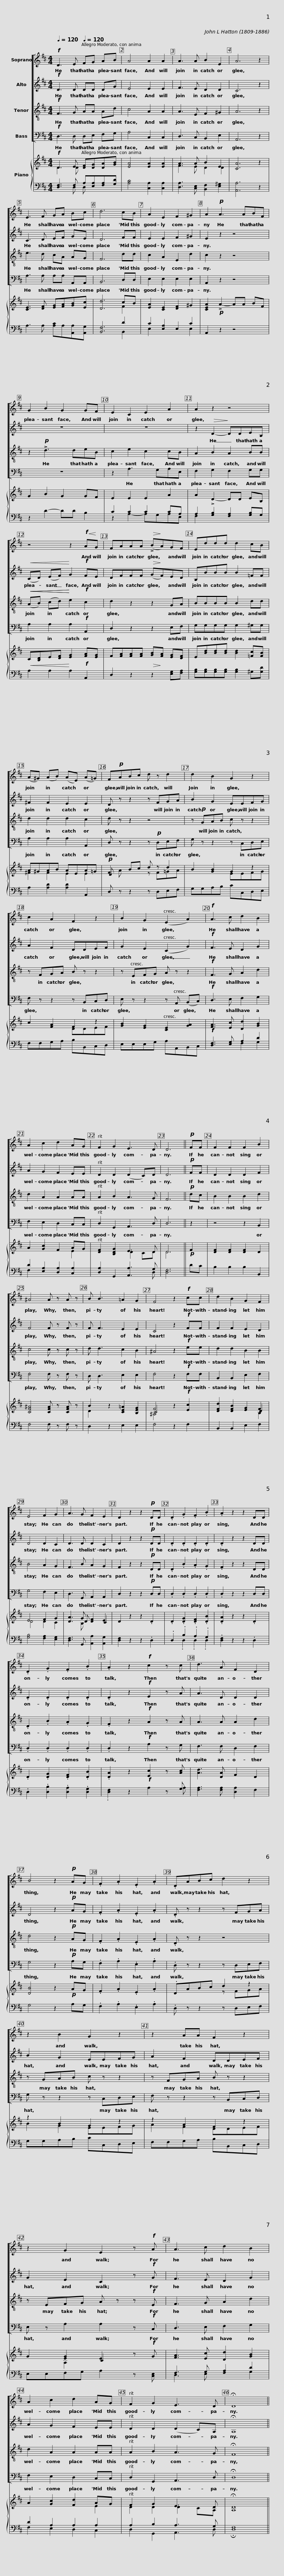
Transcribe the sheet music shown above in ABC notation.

X:1
%%score [ 1 2 3 4 ] { ( 5 6 9 ) | ( 7 8 ) }
L:1/8
Q:1/4=120
M:4/4
I:linebreak $
K:D
V:1 treble
V:2 treble
V:3 treble-8 transpose=-12
V:4 bass
V:5 treble
V:6 treble
V:9 treble
V:7 bass
V:8 bass
V:1
!f! D3 E[Q:1/4=120][Q:1/4=120] FG AB | A4 A2 A2 | A3 A B2 E2 | A6 z2 | E3 F GA Bc | %5
 d6 cB |$ A2 E2 F2 ^G2 | A2!p! A3 ABF | G2 B2 G2 GF | E2 C2 E2 A2 | %10
 A2 z2 z4 | z4 z2!f!!<(! A!<)!G |$ FAAA!>(! (!>!B!>)!A)GF | Eddd d2 cB | (A^G) (AB) (AE) (A=G) | %15
 F!p!ABc d z d2 |$ d2 B2 G2 z2 | c2 A2 F2 z2 | B2 G2 (E2 A2) |!f! A3 c d2 B2 | %20
 A2 c2 d2 AG |$ F2 G2 E3 D | D6 ||!p! FF | F2 F2 F2 B2 | %25
 ^A4 A z A z | B B3 =A2 G2 | F4 z2!f! cc | d2 B2 G2 F2 | E4 F2 G2 |$ %30
 A3 G F2 E2 | D2 z2 z2!p! DD | .D2 .G2 .F2 .B2 | .A2 z2 z2 DD | .D2 .G2 .F2 .B2 | %35
 .A2 z2!f! c2 z c | d3 A F2 D2 | B4 z2!p! AG |$ .F2 .A2 .E2 .A2 | .DABc d2 z2 | %40
 z2 B2 G2 z2 | z2 AA F2 z2 |$ z2 G2 E2 z!f! A | A3 c d2 B2 | A2 c2 d2 AG | %45
 F2 G2 E3 D | !fermata!D8 || %47
V:2
!f! D3 D DD DG | E4 E2 E2 | F3 E D2 D2 | C6 z2 | C3 D EF GE | %5
 D6 FF |$ E2 E2 F2 ^G2 | E2 z2 z4 | z8 | z8 | %10
 z2!>(! D2-!>)! DDEB, |!<(! (CD) (EF)!<)! G2!f! FE |$ DFFF!>(! (G!>)!F)ED | B,BBB B2 =FF | ^F2 F2 E2 E2 | %15
 D z z2 z FGA |$ B2 G2 EEFG | A2 F2 DDEF | G2 E2 (C2 G2) |!f! F3 E D2 G2 | %20
 A2 G2 F2 EE |$ D2 D2 (D2 C)D | D6 ||!p! FF | D2 D2 D2 F2 | %25
 F4 F z F z | F F3 E2 E2 | C4 z2!f! FF | F2 F2 E2 D2 | D4 D2 C2 |$ %30
 D3 D D2 C2 | D2 z2 z2!p! DD | .D2 .D2 .D2 .D2 | .D2 z2 z2 DD | .D2 .D2 .D2 .D2 | %35
 .D2 z2!f! E2 z A | A3 D D2 D2 | D4 z2!p! AG |$ .F2 .A2 .E2 .A2 | .D z z2 z FGA | %40
 B2 G2 EEFG | A2 F2 DDEF |$ G2 E2 C2 z!f! G | F3 E D2 G2 | A2 G2 F2 EE | %45
 D2 D2 (D2 C)A, | !fermata!A,8 || %47
V:3
!f! F3 G AA Ad | c4 A2 A2 | A3 E F2 ^G2 | A6 z2 | e3 d cA AG | %5
 F6 dd |$ c2 A2 E2 d2 | c2 z2 z4 | z2!p! !>!d3 deB | c2 e2 c2 cB | %10
 A2 B2 A2 BB |!<(!!<(! (AB) (cd)!<)!!<)! e2!f! c2 |$ d2 z2 z2 GA | BBBB B2 dd | d2 d2 d2 c2 | %15
 d z z2 z4 |$ z!p! GAB c z z2 | z FGA B z z2 | z EFG A z z2 |!f! F3 G A2 d2 | %20
 d2 A2 A2 AA |$ A2 B2 A3 G | F6 ||!p! dc | B2 B2 B2 d2 | %25
 c4 c z c z | d d3 c2 B2 | ^A4 z2!f! ee | d2 d2 B2 B2 | B4 A2 G2 |$ %30
 F3 B A2 G2 | F2 z2 z2!p! DD | .D2 .B2 .A2 .G2 | .F2 z2 z2 DD | .D2 .B2 .A2 .G2 | %35
 .F2 z2!f! A2 z A | A3 A A2 d2 | d4 z2!p! AG |$ .F2 .A2 .E2 .A2 | .D z z2 z4 | %40
 z GAB c z z2 | z FGA B z z2 |$ z EFG A z z!f! E | F3 G A2 d2 | d2 A2 A2 AA | %45
 A2 B2 A3 G | !fermata!F8 || %47
V:4
!f! D,3 D, D,E, F,G, | A,4 C,2 C,2 | D,3 C, B,,2 E,2 | A,,6 z2 | A,3 A, A,A, A,,A,, | %5
 B,,6 D,D, |$ E,2 E,2 E,2 E,2 | A,,2 z2 z4 | z8 | z2 A,3 G,A,E, | %10
 F,2 G,2 F,2 G,G, | A,2 A,2 A,2!f! A,,2 |$ D,2 z2 z2 E,F, | G,G,G,G, G,2 ^G,G, | A,2 A,2 A,2 A,,2 | %15
 D, z z2 z!p! D,E,F, |$ G, z z2 z C,D,E, | F, z z2 z B,,C,D, | E, z z2 z A,, (B,,C,) |!f! D,3 E, F,2 G,2 | %20
 F,2 E,2 D,2 C,C, |$ D,2 G,,2 A,,3 D, | D,6 || z2 | z4 z2 B,,2 | %25
 F,4 F, z F, z | D, D,3 E,2 E,2 | F,4 z2!f! F,F, | B,,2 B,,2 E,2 F,2 | G,4 F,2 E,2 |$ %30
 D,3 G,, A,,2 A,,2 | D,2 z2 z2!p! D,D, | .D,2 .D,2 .D,2 .D,2 | .D,2 z2 z2 D,D, | .D,2 .D,2 .D,2 .D,2 | %35
 .D,2 z2!f! A,2 z G, | F,3 F, D,2 F,2 | G,4 z2!p! A,G, |$ .F,2 .A,2 .E,2 .A,2 | .D, z z2 z D,E,F, | %40
 G, z z2 z C,D,E, | F, z z2 z B,,C,D, |$ E, z A,2 A,2 z!f! C, | D,3 E, F,2 G,2 | F,2 E,2 D,2 C,C, | %45
 D,2 G,,2 A,,3 D, | !fermata!D,8 || %47
V:5
!f! D3 E [DF][DG][DA][GB] | [EA]4 [EA]2 [EA]2 | A3 A B2 E2 | [CA]6 z2 | [CE]3 [DF] [EG][FA][GB][Ec] | %5
 [Dd]6 cB |$ [EA]2 [CE]2 [DF]2 ^G2 | [CEA]2!p! !>!A2- AA BF | G2 B2 G2 GF | E2 E2 E2 A2 | %10
 A2 !>!D2- DD EB, |!<(! C[B,D]E[DF]!<)! [EG]2!f! [FA][EG] |$ F[FA][FA][FA]!>(! [GB]!>)![FA] [EG][DF] | E[Bd][Bd][Bd] [Bd]2 [=Fc][FB] | A^GAB AEA=G | %15
!p! F2 x2 d z d2 |$ B2 [GB]2 G2 z2 | c2 [FA]2 F2 z2 | [GB]2 [EG]2 [CE]2 [GA]2 |!f! [FA]3 [Ec] [Dd]2 [GB]2 | %20
 A2 [Gc]2 F2 AG |$ [DF]2 [B,DG]2 E3 D | D6 ||!p! F2 | [DF]2 [DF]2 [DF]2 D2 | %25
 [CF^A]4 [CFA] z [CFA] z | B2 z2 [CE=A]2 [B,EG]2 | F4 z2!f! [Ec]2 | [DFd]2 [DFB]2 [EG]2 F2 | E4 F2 G2 |$ %30
 [DA]3 G [DF]2 E2 | D2 z2 z2 .D2 | .D2 .[DG]2 .[DF]2 .[DB]2 | .[DA]2 z2 z2 .D2 | .D2 .[DG]2 .[DF]2 .[DB]2 | %35
 .[DA]2 z2!f! [Ec]2 z [Ac] | [Ad]3 [DA] F2 D2 | [DB]4 z2!p! AG |$ .F2 .A2 .E2 .A2 | .DABc d2 z2 | %40
 z2 B2 G2 z2 | z2 A2 F2 z2 |$ G2 [EG]2 E2 z!f! G | [FA]3 [Ec] [Dd]2 [GB]2 | A2 [Gc]2 [Fd]2 AG | %45
 F2 G2 E3 D | !fermata!D8 || %47
V:6
 D3 D x4 | x8 | F3 E D2 D2 | x8 | x8 | %5
 x6 F2 |$ x8 | x8 | x8 | x8 | %10
 x8 | x8 |$ x8 | x8 | ^F2 F2 E2 E2 | %15
 D x Bc x4 |$ x4 EEFG | x4 DDEF | x8 | x8 | %20
 x6 E2 |$ x4 D2 CD | D6 || x2 | x8 | %25
 x8 | D2 x6 | C4 x4 | x6 D2 | D4 D2 C2 |$ %30
 x3 D x2 C2 | x8 | x8 | x8 | x8 | %35
 x8 | x8 | x8 |$ x8 | x4 z FGA | %40
 B2 G2 EEFG | A2 F2 DDEF |$ x4 C2 x2 | x8 | x6 E2 | %45
 D2 D2 D2 CA, | A,8 || %47
V:7
 [D,F,]3 F, A,[E,A,][F,A,][G,D] | [A,C]4 [C,A,]2 [C,A,]2 | [D,A,]3 [C,E,] [B,,F,]2 [E,^G,]2 | [A,,A,]6 z2 | A,3 A, [A,C]A,[A,,A,][A,,G,] | %5
 [B,,F,]6 D2 |$ C2 [E,A,]2 E,2 C2 | A,,2 z2 z4 | z2 D2- DD B,2 | C2 C2 C2 CA, | %10
 A,2 [G,B,]2 [F,A,]2 [G,B,]G, | A,2 A,2 A,2 A,,2 |$ D,2 z2 z2 [E,G,][F,A,] | [G,B,][G,B,][G,B,][G,B,] [G,B,]2 ^G,[G,D] | A,2 [A,D]2 [A,D]2 A,,2 | %15
 D, z z2 z D,E,F, |$ G,G,A,B, CC,D,E, | F,F,G,A, B,B,,C,D, | E,E,E,G, A,A,,B,,C, | [D,F,]3 [E,G,] A,2 D2 | %20
 D2 [E,A,]2 [D,A,]2 [C,A,]2 |$ [D,A,]2 G,,2 [A,,A,]3 G, | [D,F,]6 || DC | B,2 B,2 B,2 B,,2 | %25
 F,4 F, z F, z | D,2 z2 E,2 E,2 | F,4 z2 F,2 | B,,2 B,,2 E,2 F,2 | [G,B,]4 [F,A,]2 [E,G,]2 |$ %30
 [D,F,]3 G,, [A,,A,]2 [A,,G,]2 | [D,F,]2 z2 z2 .D,2 | .D,2 .B,2 .A,2 .G,2 | .[D,F,]2 z2 z2 .D,2 | .D,2 .[D,B,]2 .[D,A,]2 .[D,G,]2 | %35
 x7 G, | [F,A,]3 [F,A,] [D,A,]2 F,2 | G,4 z2 A,G, |$ .F,2 .A,2 .E,2 .A,2 | .D, z z2 z D,E,F, | %40
 G,G,A,B, CC,D,E, | F,F,G,A, B,B,,C,D, |$ E,E,F,G, A,2 z [C,E,] | F,3 G, [F,A,]2 D2 | D2 A,2 A,2 A,2 | %45
 A,2 B,2 A,3 G, | F,8 || %47
V:8
 x3 D, D, x3 | x8 | x8 | x8 | x8 | %5
 x6 B,,2 |$ E,2 x4 E,2 | x8 | x8 | z2 A,2- A,G,A,E, | %10
 F,2 x6 | x8 |$ x8 | x8 | x8 | %15
 x8 |$ x8 | x8 | x8 | x4 F,2 G,2 | %20
 F,2 x6 |$ x7 D, | x6 || x2 | x8 | %25
 x8 | x8 | x8 | x8 | x8 |$ %30
 x8 | x8 | x2 .D,2 .D,2 .D,2 | x8 | x8 | %35
 .[D,F,]2 z2 A,2 z A, | x8 | x8 |$ x8 | x8 | %40
 x8 | x8 |$ x8 | D,3 E, x2 G,2 | F,2 E,2 D,2 C,2 | %45
 D,2 G,,2 A,,3 D, | !fermata!D,8 || %47
V:9
 x8 | x8 | x8 | x8 | x8 | %5
 x8 |$ x8 | x8 | x8 | x8 | %10
 x8 | x8 |$ x8 | x8 | x8 | %15
 x A x2 z F=GA |$ x8 | x8 | x8 | x8 | %20
 x8 |$ x8 | x6 || x2 | x8 | %25
 x8 | x8 | ^A,4 x4 | x6 B,2 | x8 |$ %30
 x3 B, x4 | x8 | x8 | x8 | x8 | %35
 x8 | x8 | x8 |$ x8 | x8 | %40
 x8 | x8 |$ x2 A,2 x4 | x8 | x8 | %45
 x8 | x8 || %47
